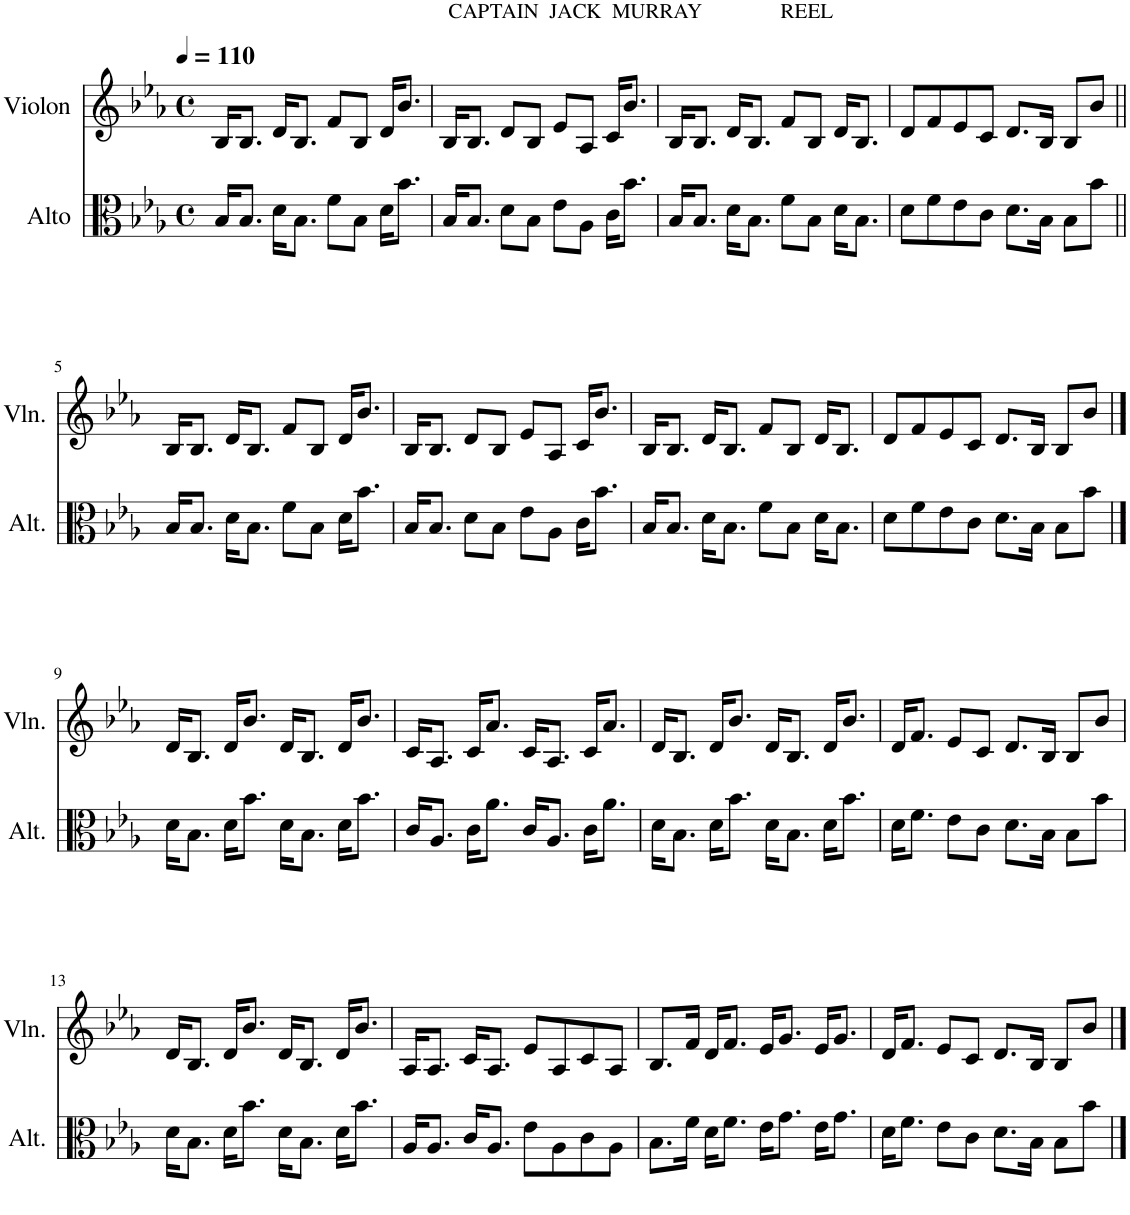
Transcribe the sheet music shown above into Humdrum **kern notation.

**kern	**kern
*part2	*part1
*staff2	*staff1
*I"Alto	*I"Violon
*I'Alt.	*I'Vln.
*clefC3	*clefG2
*k[b-e-a-]	*k[b-e-a-]
*M4/4	*M4/4
*met(c)	*met(c)
*MM110	*MM110
=1	=1
16B-/KL	16B-/KL
8.B-/J	8.B-/J
16d\KL	16d/KL
8.B-\J	8.B-/J
8f\L	8f/L
8B-\J	8B-/J
16d\KL	16d/KL
8.b-\J	8.b-/J
=2	=2
!	!LO:TX:a:t=CAPTAIN  JACK  MURRAY
16B-/KL	16B-/KL
8.B-/J	8.B-/J
8d\L	8d/L
8B-\J	8B-/J
8e-\L	8e-/L
8A-\J	8A-/J
16c\KL	16c/KL
8.b-\J	8.b-/J
=3	=3
16B-/KL	16B-/KL
8.B-/J	8.B-/J
16d\KL	16d/KL
8.B-\J	8.B-/J
8f\L	8f/L
8B-\J	8B-/J
16d\KL	16d/KL
8.B-\J	8.B-/J
=4	=4
!	!LO:TX:a:t=REEL
8d\L	8d/L
8f\	8f/
8e-\	8e-/
8c\J	8c/J
8.d\L	8.d/L
16B-\Jk	16B-/Jk
8B-\L	8B-/L
8b-\J	8b-/J
!!LO:LB:g=z
=5||	=5||
16B-/KL	16B-/KL
8.B-/J	8.B-/J
16d\KL	16d/KL
8.B-\J	8.B-/J
8f\L	8f/L
8B-\J	8B-/J
16d\KL	16d/KL
8.b-\J	8.b-/J
=6	=6
16B-/KL	16B-/KL
8.B-/J	8.B-/J
8d\L	8d/L
8B-\J	8B-/J
8e-\L	8e-/L
8A-\J	8A-/J
16c\KL	16c/KL
8.b-\J	8.b-/J
=7	=7
16B-/KL	16B-/KL
8.B-/J	8.B-/J
16d\KL	16d/KL
8.B-\J	8.B-/J
8f\L	8f/L
8B-\J	8B-/J
16d\KL	16d/KL
8.B-\J	8.B-/J
=8	=8
8d\L	8d/L
8f\	8f/
8e-\	8e-/
8c\J	8c/J
8.d\L	8.d/L
16B-\Jk	16B-/Jk
8B-\L	8B-/L
8b-\J	8b-/J
!!LO:LB:g=z
==9	==9
16d\KL	16d/KL
8.B-\J	8.B-/J
16d\KL	16d/KL
8.b-\J	8.b-/J
16d\KL	16d/KL
8.B-\J	8.B-/J
16d\KL	16d/KL
8.b-\J	8.b-/J
=10	=10
16c/KL	16c/KL
8.A-/J	8.A-/J
16c\KL	16c/KL
8.a-\J	8.a-/J
16c/KL	16c/KL
8.A-/J	8.A-/J
16c\KL	16c/KL
8.a-\J	8.a-/J
=11	=11
16d\KL	16d/KL
8.B-\J	8.B-/J
16d\KL	16d/KL
8.b-\J	8.b-/J
16d\KL	16d/KL
8.B-\J	8.B-/J
16d\KL	16d/KL
8.b-\J	8.b-/J
=12	=12
16d\KL	16d/KL
8.f\J	8.f/J
8e-\L	8e-/L
8c\J	8c/J
8.d\L	8.d/L
16B-\Jk	16B-/Jk
8B-\L	8B-/L
8b-\J	8b-/J
!!LO:LB:g=z
=13	=13
16d\KL	16d/KL
8.B-\J	8.B-/J
16d\KL	16d/KL
8.b-\J	8.b-/J
16d\KL	16d/KL
8.B-\J	8.B-/J
16d\KL	16d/KL
8.b-\J	8.b-/J
=14	=14
16A-/KL	16A-/KL
8.A-/J	8.A-/J
16c/KL	16c/KL
8.A-/J	8.A-/J
8e-\L	8e-/L
8A-\	8A-/
8c\	8c/
8A-\J	8A-/J
=15	=15
8.B-\L	8.B-/L
16f\Jk	16f/Jk
16d\KL	16d/KL
8.f\J	8.f/J
16e-\KL	16e-/KL
8.g\J	8.g/J
16e-\KL	16e-/KL
8.g\J	8.g/J
=16	=16
16d\KL	16d/KL
8.f\J	8.f/J
8e-\L	8e-/L
8c\J	8c/J
8.d\L	8.d/L
16B-\Jk	16B-/Jk
8B-\L	8B-/L
8b-\J	8b-/J
==	==
*-	*-
